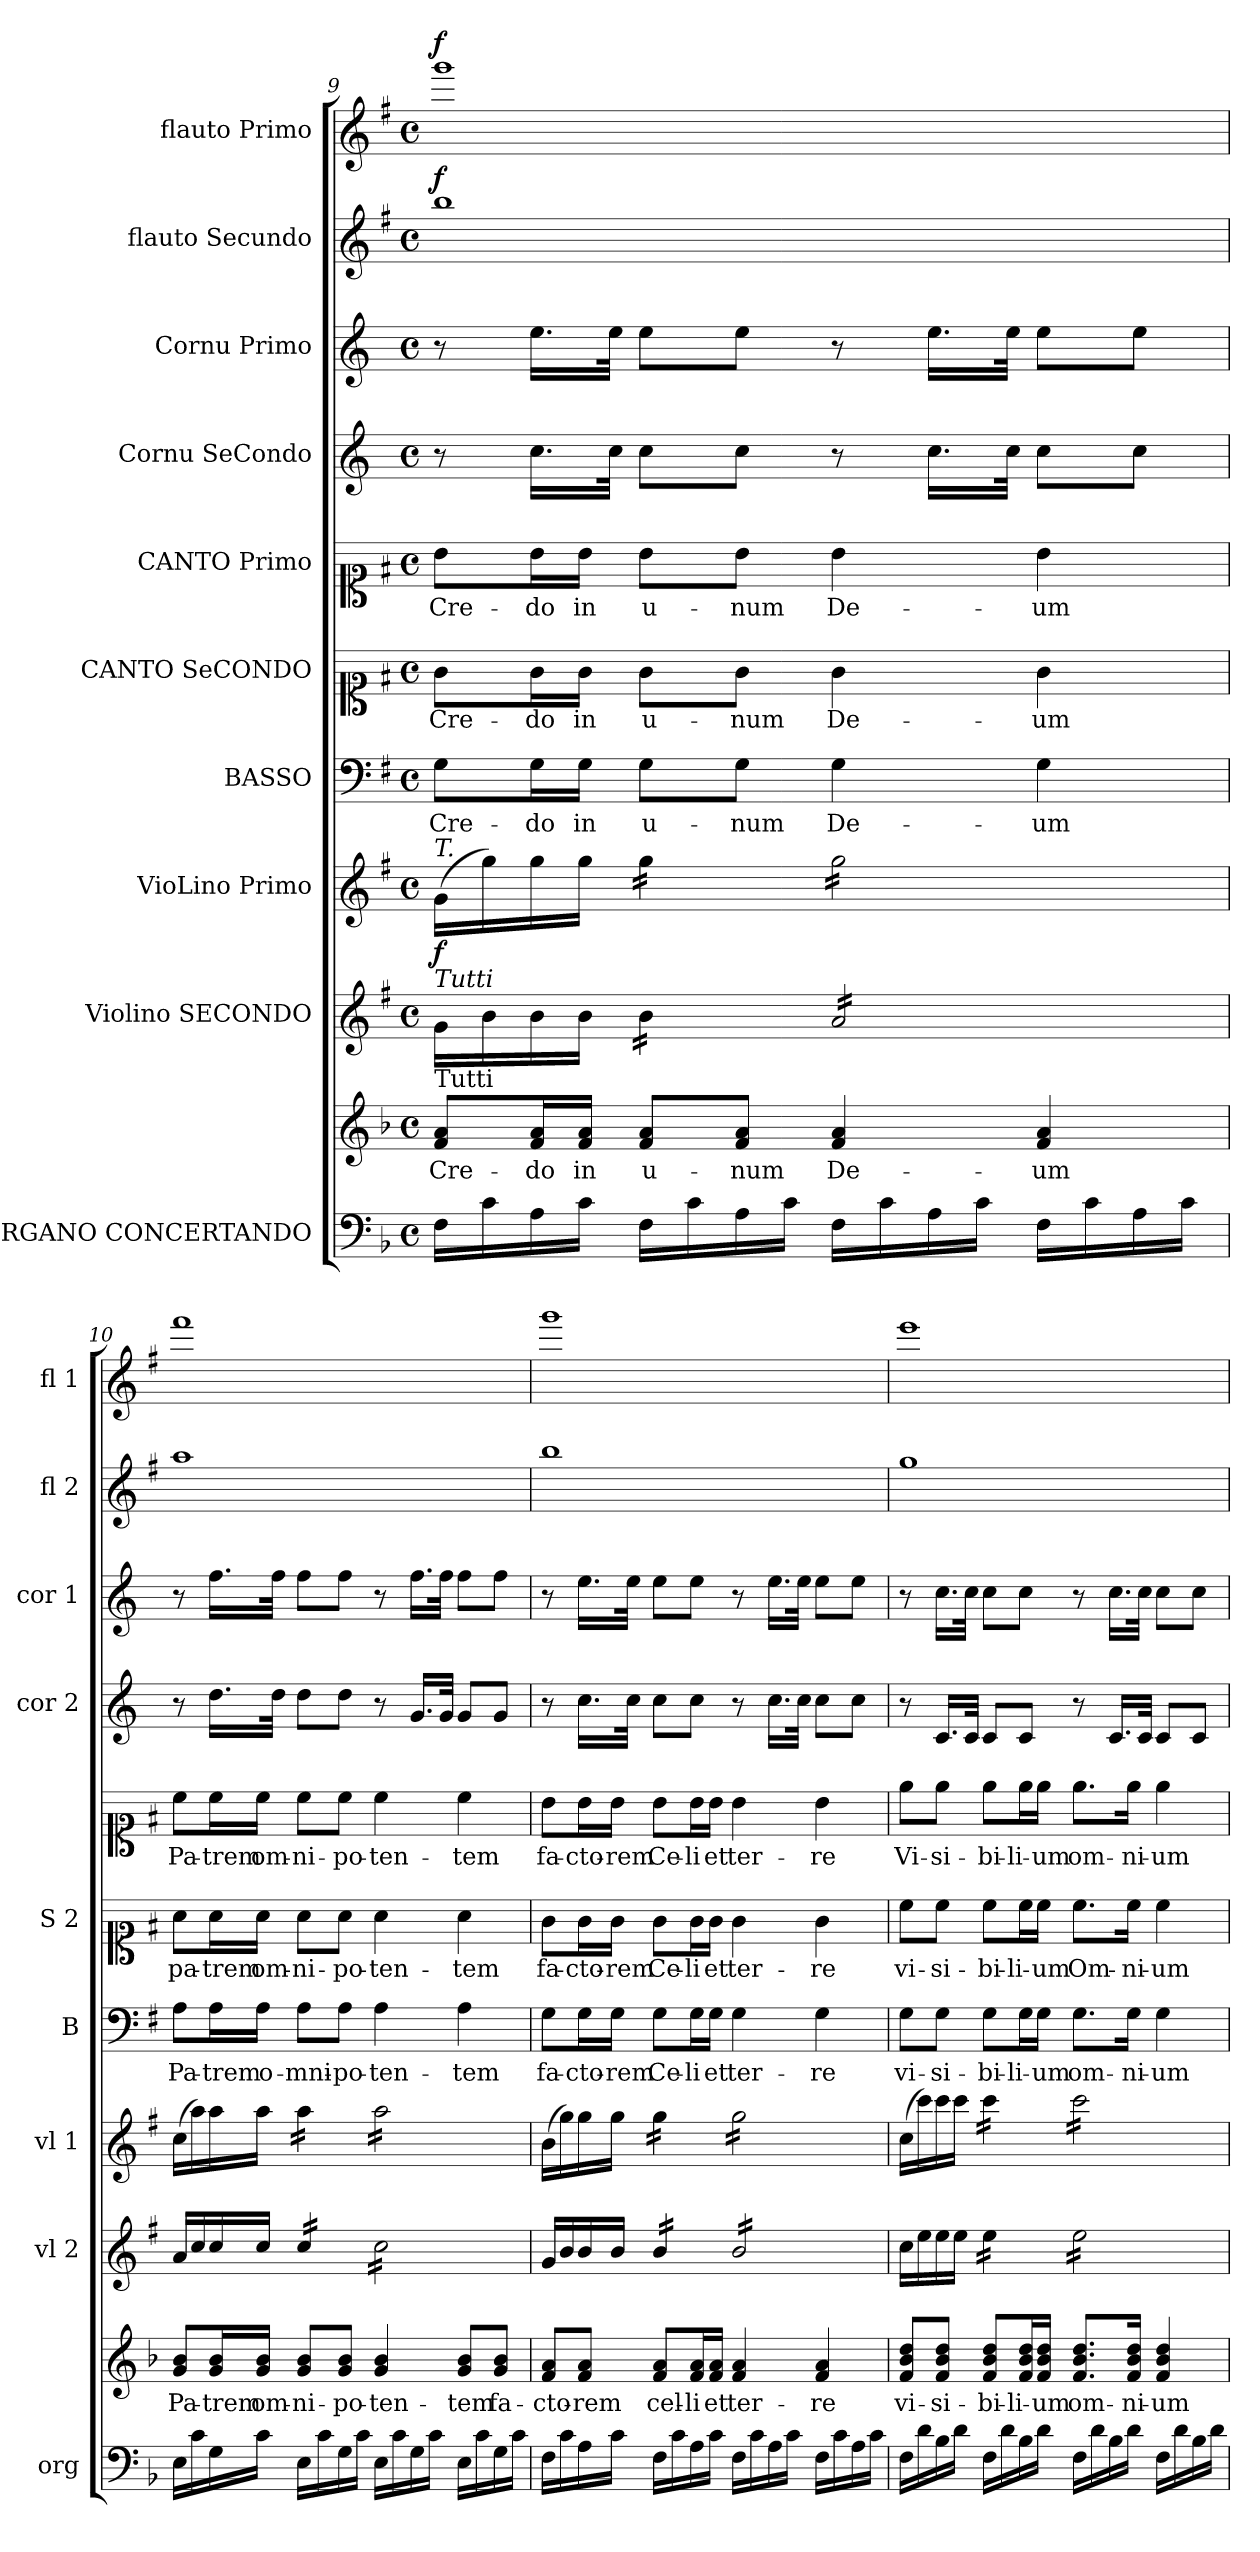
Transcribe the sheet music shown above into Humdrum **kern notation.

**kern	**kern	**text	**kern	**kern	**dynam	**kern	**text	**kern	**text	**kern	**text	**kern	**kern	**kern	**dynam	**kern	**dynam
*part10	*part10	*part10	*part9	*part8	*part8	*part7	*part7	*part6	*part6	*part5	*part5	*part4	*part3	*part2	*part2	*part1	*part1
*staff11	*staff10	*staff10	*staff9	*staff8	*staff8	*staff7	*staff7	*staff6	*staff6	*staff5	*staff5	*staff4	*staff3	*staff2	*staff2	*staff1	*staff1
*I"ORGANO CONCERTANDO	*	*	*I"Violino SECONDO	*I"VioLino Primo	*	*I"BASSO	*	*I"CANTO SeCONDO	*	*I"CANTO Primo	*	*I"Cornu SeCondo	*I"Cornu Primo	*I"flauto Secundo	*	*I"flauto Primo	*
*I'org	*	*	*I'vl 2	*I'vl 1	*	*I'B	*	*I'S 2	*	*	*	*I'cor 2	*I'cor 1	*I'fl 2	*	*I'fl 1	*
*clefF4	*clefG2	*	*clefG2	*clefG2	*	*clefF4	*	*clefC1	*	*clefC1	*	*clefG2	*clefG2	*clefG2	*	*clefG2	*
*ITrd-1c-2	*ITrd-1c-2	*	*	*	*	*	*	*	*	*	*	*ITrd3c5	*ITrd3c5	*	*	*	*
*k[f#]	*k[f#]	*	*k[f#]	*k[f#]	*	*k[f#]	*	*k[f#]	*	*k[f#]	*	*k[f#]	*k[f#]	*k[f#]	*	*k[f#]	*
*G:	*G:	*	*G:	*G:	*	*G:	*	*G:	*	*G:	*	*	*	*G:	*	*G:	*
*M4/4	*M4/4	*	*M4/4	*M4/4	*	*M4/4	*	*M4/4	*	*M4/4	*	*M4/4	*M4/4	*M4/4	*	*M4/4	*
*met(c)	*met(c)	*	*met(c)	*met(c)	*	*met(c)	*	*met(c)	*	*met(c)	*	*met(c)	*met(c)	*met(c)	*	*met(c)	*
=9	=9	=9	=9	=9	=9	=9	=9	=9	=9	=9	=9	=9	=9	=9	=9	=9	=9
!	!	!	!	!LO:TX:a:i:t=T.	!	!	!	!	!	!	!	!	!	!	!	!	!
!	!	!	!LO:TX:a:i:t=Tutti	!	!	!	!	!	!	!	!	!	!	!	!	!	!
!	!LO:TX:a:t=Tutti	!	!	!	!	!	!	!	!	!	!	!	!	!	!	!	!
!	!	!	!	!	!LO:DY:b	!	!	!	!	!	!	!	!	!	!LO:DY:a	!	!LO:DY:a
16G\LL	8g/ 8b/L	Cre-	16g\LL	(16g\LL	f	8G\L	Cre-	8g\L	Cre-	8b\L	Cre-	8r	8r	1bb\	f	1ggg\	f
16d\	.	.	16b\	16gg\)	.	.	.	.	.	.	.	.	.	.	.	.	.
16B\	16g/ 16b/L	-do	16b\	16gg\	.	16G\L	-do	16g\L	-do	16b\L	-do	16.g\LL	16.b\LL	.	.	.	.
16d\JJ	16g/ 16b/JJ	in	16b\JJ	16gg\JJ	.	16G\JJ	in	16g\JJ	in	16b\JJ	in	.	.	.	.	.	.
.	.	.	.	.	.	.	.	.	.	.	.	32g\JJk	32b\JJk	.	.	.	.
*	*	*	*tremolo	*	*	*	*	*	*	*	*	*	*	*	*	*	*
*	*	*	*	*tremolo	*	*	*	*	*	*	*	*	*	*	*	*	*
16G\LL	8g/ 8b/L	u-	16b\LL	16gg\LL	.	8G\L	u-	8g\L	u-	8b\L	u-	8g\L	8b\L	.	.	.	.
16d\	.	.	16b\	16gg\	.	.	.	.	.	.	.	.	.	.	.	.	.
16B\	8g/ 8b/J	-num	16b\	16gg\	.	8G\J	-num	8g\J	-num	8b\J	-num	8g\J	8b\J	.	.	.	.
16d\JJ	.	.	16b\JJ	16gg\JJ	.	.	.	.	.	.	.	.	.	.	.	.	.
16G\LL	4g/ 4b/	De-	16a/LL	16gg\LL	.	4G\	De-	4g\	De-	4b\	De-	8r	8r	.	.	.	.
16d\	.	.	16a/	16gg\	.	.	.	.	.	.	.	.	.	.	.	.	.
16B\	.	.	16a/	16gg\	.	.	.	.	.	.	.	16.g\LL	16.b\LL	.	.	.	.
16d\JJ	.	.	16a/	16gg\	.	.	.	.	.	.	.	.	.	.	.	.	.
.	.	.	.	.	.	.	.	.	.	.	.	32g\JJk	32b\JJk	.	.	.	.
16G\LL	4g/ 4b/	-um	16a/	16gg\	.	4G\	-um	4g\	-um	4b\	-um	8g\L	8b\L	.	.	.	.
16d\	.	.	16a/	16gg\	.	.	.	.	.	.	.	.	.	.	.	.	.
16B\	.	.	16a/	16gg\	.	.	.	.	.	.	.	8g\J	8b\J	.	.	.	.
16d\JJ	.	.	16a/JJ	16gg\JJ	.	.	.	.	.	.	.	.	.	.	.	.	.
*	*	*	*	*Xtremolo	*	*	*	*	*	*	*	*	*	*	*	*	*
*	*	*	*Xtremolo	*	*	*	*	*	*	*	*	*	*	*	*	*	*
=10	=10	=10	=10	=10	=10	=10	=10	=10	=10	=10	=10	=10	=10	=10	=10	=10	=10
16F#\LL	8a/ 8cc/L	Pa-	16a/LL	(16cc\LL	.	8A\L	Pa-	8a\L	pa-	8cc\L	Pa-	8r	8r	1aa\	.	1fff#\	.
16d\	.	.	16cc/	16aa\)	.	.	.	.	.	.	.	.	.	.	.	.	.
16A\	16a/ 16cc/L	-trem	16cc/	16aa\	.	16A\L	-trem	16a\L	-trem	16cc\L	-trem	16.a\LL	16.cc\LL	.	.	.	.
16d\JJ	16a/ 16cc/JJ	om-	16cc/JJ	16aa\JJ	.	16A\JJ	o-	16a\JJ	om-	16cc\JJ	om-	.	.	.	.	.	.
.	.	.	.	.	.	.	.	.	.	.	.	32a\JJk	32cc\JJk	.	.	.	.
*	*	*	*tremolo	*	*	*	*	*	*	*	*	*	*	*	*	*	*
*	*	*	*	*tremolo	*	*	*	*	*	*	*	*	*	*	*	*	*
16F#\LL	8a/ 8cc/L	-ni-	16cc/LL	16aa\LL	.	8A\L	-mni-	8a\L	-ni-	8cc\L	-ni-	8a\L	8cc\L	.	.	.	.
16d\	.	.	16cc/	16aa\	.	.	.	.	.	.	.	.	.	.	.	.	.
16A\	8a/ 8cc/J	-po-	16cc/	16aa\	.	8A\J	-po-	8a\J	-po-	8cc\J	-po-	8a\J	8cc\J	.	.	.	.
16d\JJ	.	.	16cc/JJ	16aa\JJ	.	.	.	.	.	.	.	.	.	.	.	.	.
16F#\LL	4a/ 4cc/	-ten-	16cc\LL	16aa\LL	.	4A\	-ten-	4a\	-ten-	4cc\	-ten-	8r	8r	.	.	.	.
16d\	.	.	16cc\	16aa\	.	.	.	.	.	.	.	.	.	.	.	.	.
16A\	.	.	16cc\	16aa\	.	.	.	.	.	.	.	16.d/LL	16.cc\LL	.	.	.	.
16d\JJ	.	.	16cc\	16aa\	.	.	.	.	.	.	.	.	.	.	.	.	.
.	.	.	.	.	.	.	.	.	.	.	.	32d/JJk	32cc\JJk	.	.	.	.
16F#\LL	8a/ 8cc/L	-tem	16cc\	16aa\	.	4A\	-tem	4a\	-tem	4cc\	-tem	8d/L	8cc\L	.	.	.	.
16d\	.	.	16cc\	16aa\	.	.	.	.	.	.	.	.	.	.	.	.	.
16A\	8a/ 8cc/J	fa-	16cc\	16aa\	.	.	.	.	.	.	.	8d/J	8cc\J	.	.	.	.
16d\JJ	.	.	16cc\JJ	16aa\JJ	.	.	.	.	.	.	.	.	.	.	.	.	.
*	*	*	*	*Xtremolo	*	*	*	*	*	*	*	*	*	*	*	*	*
*	*	*	*Xtremolo	*	*	*	*	*	*	*	*	*	*	*	*	*	*
=11	=11	=11	=11	=11	=11	=11	=11	=11	=11	=11	=11	=11	=11	=11	=11	=11	=11
16G\LL	8g/ 8b/L	-cto-	16g/LL	(16b\LL	.	8G\L	fa-	8g\L	fa-	8b\L	fa-	8r	8r	1bb\	.	1ggg\	.
16d\	.	.	16b/	16gg\)	.	.	.	.	.	.	.	.	.	.	.	.	.
16B\	8g/ 8b/J	-rem	16b/	16gg\	.	16G\L	-cto-	16g\L	-cto-	16b\L	-cto-	16.g\LL	16.b\LL	.	.	.	.
16d\JJ	.	.	16b/JJ	16gg\JJ	.	16G\JJ	-rem	16g\JJ	-rem	16b\JJ	-rem	.	.	.	.	.	.
.	.	.	.	.	.	.	.	.	.	.	.	32g\JJk	32b\JJk	.	.	.	.
*	*	*	*tremolo	*	*	*	*	*	*	*	*	*	*	*	*	*	*
*	*	*	*	*tremolo	*	*	*	*	*	*	*	*	*	*	*	*	*
16G\LL	8g/ 8b/L	cel-	16b/LL	16gg\LL	.	8G\L	Ce-	8g\L	Ce-	8b\L	Ce-	8g\L	8b\L	.	.	.	.
16d\	.	.	16b/	16gg\	.	.	.	.	.	.	.	.	.	.	.	.	.
16B\	16g/ 16b/L	-li	16b/	16gg\	.	16G\L	-li	16g\L	-li	16b\L	-li	8g\J	8b\J	.	.	.	.
16d\JJ	16g/ 16b/JJ	et	16b/JJ	16gg\JJ	.	16G\JJ	et	16g\JJ	et	16b\JJ	et	.	.	.	.	.	.
16G\LL	4g/ 4b/	ter-	16b/LL	16gg\LL	.	4G\	ter-	4g\	ter-	4b\	ter-	8r	8r	.	.	.	.
16d\	.	.	16b/	16gg\	.	.	.	.	.	.	.	.	.	.	.	.	.
16B\	.	.	16b/	16gg\	.	.	.	.	.	.	.	16.g\LL	16.b\LL	.	.	.	.
16d\JJ	.	.	16b/	16gg\	.	.	.	.	.	.	.	.	.	.	.	.	.
.	.	.	.	.	.	.	.	.	.	.	.	32g\JJk	32b\JJk	.	.	.	.
16G\LL	4g/ 4b/	-re	16b/	16gg\	.	4G\	-re	4g\	-re	4b\	-re	8g\L	8b\L	.	.	.	.
16d\	.	.	16b/	16gg\	.	.	.	.	.	.	.	.	.	.	.	.	.
16B\	.	.	16b/	16gg\	.	.	.	.	.	.	.	8g\J	8b\J	.	.	.	.
16d\JJ	.	.	16b/JJ	16gg\JJ	.	.	.	.	.	.	.	.	.	.	.	.	.
*	*	*	*	*Xtremolo	*	*	*	*	*	*	*	*	*	*	*	*	*
*	*	*	*Xtremolo	*	*	*	*	*	*	*	*	*	*	*	*	*	*
=12	=12	=12	=12	=12	=12	=12	=12	=12	=12	=12	=12	=12	=12	=12	=12	=12	=12
16G\LL	8g/ 8cc/ 8ee/L	vi-	16cc\LL	(16cc\LL	.	8G\L	vi-	8cc\L	vi-	8ee\L	Vi-	8r	8r	1gg\	.	1eee\	.
16e\	.	.	16ee\	16ccc\)	.	.	.	.	.	.	.	.	.	.	.	.	.
16c\	8g/ 8cc/ 8ee/J	-si-	16ee\	16ccc\	.	8G\J	-si-	8cc\J	-si-	8ee\J	-si-	16.G/LL	16.g\LL	.	.	.	.
16e\JJ	.	.	16ee\JJ	16ccc\JJ	.	.	.	.	.	.	.	.	.	.	.	.	.
.	.	.	.	.	.	.	.	.	.	.	.	32G/JJk	32g\JJk	.	.	.	.
*	*	*	*tremolo	*	*	*	*	*	*	*	*	*	*	*	*	*	*
*	*	*	*	*tremolo	*	*	*	*	*	*	*	*	*	*	*	*	*
16G\LL	8g/ 8cc/ 8ee/L	-bi-	16ee\LL	16ccc\LL	.	8G\L	-bi-	8cc\L	-bi-	8ee\L	-bi-	8G/L	8g\L	.	.	.	.
16e\	.	.	16ee\	16ccc\	.	.	.	.	.	.	.	.	.	.	.	.	.
16c\	16g/ 16cc/ 16ee/L	-li-	16ee\	16ccc\	.	16G\L	-li-	16cc\L	-li-	16ee\L	-li-	8G/J	8g\J	.	.	.	.
16e\JJ	16g/ 16cc/ 16ee/JJ	-um	16ee\JJ	16ccc\JJ	.	16G\JJ	-um	16cc\JJ	-um	16ee\JJ	-um	.	.	.	.	.	.
16G\LL	8.g/ 8.cc/ 8.ee/L	om-	16ee\LL	16ccc\LL	.	8.G\L	om-	8.cc\L	Om-	8.ee\L	om-	8r	8r	.	.	.	.
16e\	.	.	16ee\	16ccc\	.	.	.	.	.	.	.	.	.	.	.	.	.
16c\	.	.	16ee\	16ccc\	.	.	.	.	.	.	.	16.G/LL	16.g\LL	.	.	.	.
16e\JJ	16g/ 16cc/ 16ee/Jk	-ni-	16ee\	16ccc\	.	16G\Jk	-ni-	16cc\Jk	-ni-	16ee\Jk	-ni-	.	.	.	.	.	.
.	.	.	.	.	.	.	.	.	.	.	.	32G/JJk	32g\JJk	.	.	.	.
16G\LL	4g/ 4cc/ 4ee/	-um	16ee\	16ccc\	.	4G\	-um	4cc\	-um	4ee\	-um	8G/L	8g\L	.	.	.	.
16e\	.	.	16ee\	16ccc\	.	.	.	.	.	.	.	.	.	.	.	.	.
16c\	.	.	16ee\	16ccc\	.	.	.	.	.	.	.	8G/J	8g\J	.	.	.	.
16e\JJ	.	.	16ee\JJ	16ccc\JJ	.	.	.	.	.	.	.	.	.	.	.	.	.
*	*	*	*	*Xtremolo	*	*	*	*	*	*	*	*	*	*	*	*	*
*	*	*	*Xtremolo	*	*	*	*	*	*	*	*	*	*	*	*	*	*
=	=	=	=	=	=	=	=	=	=	=	=	=	=	=	=	=	=
*-	*-	*-	*-	*-	*-	*-	*-	*-	*-	*-	*-	*-	*-	*-	*-	*-	*-
